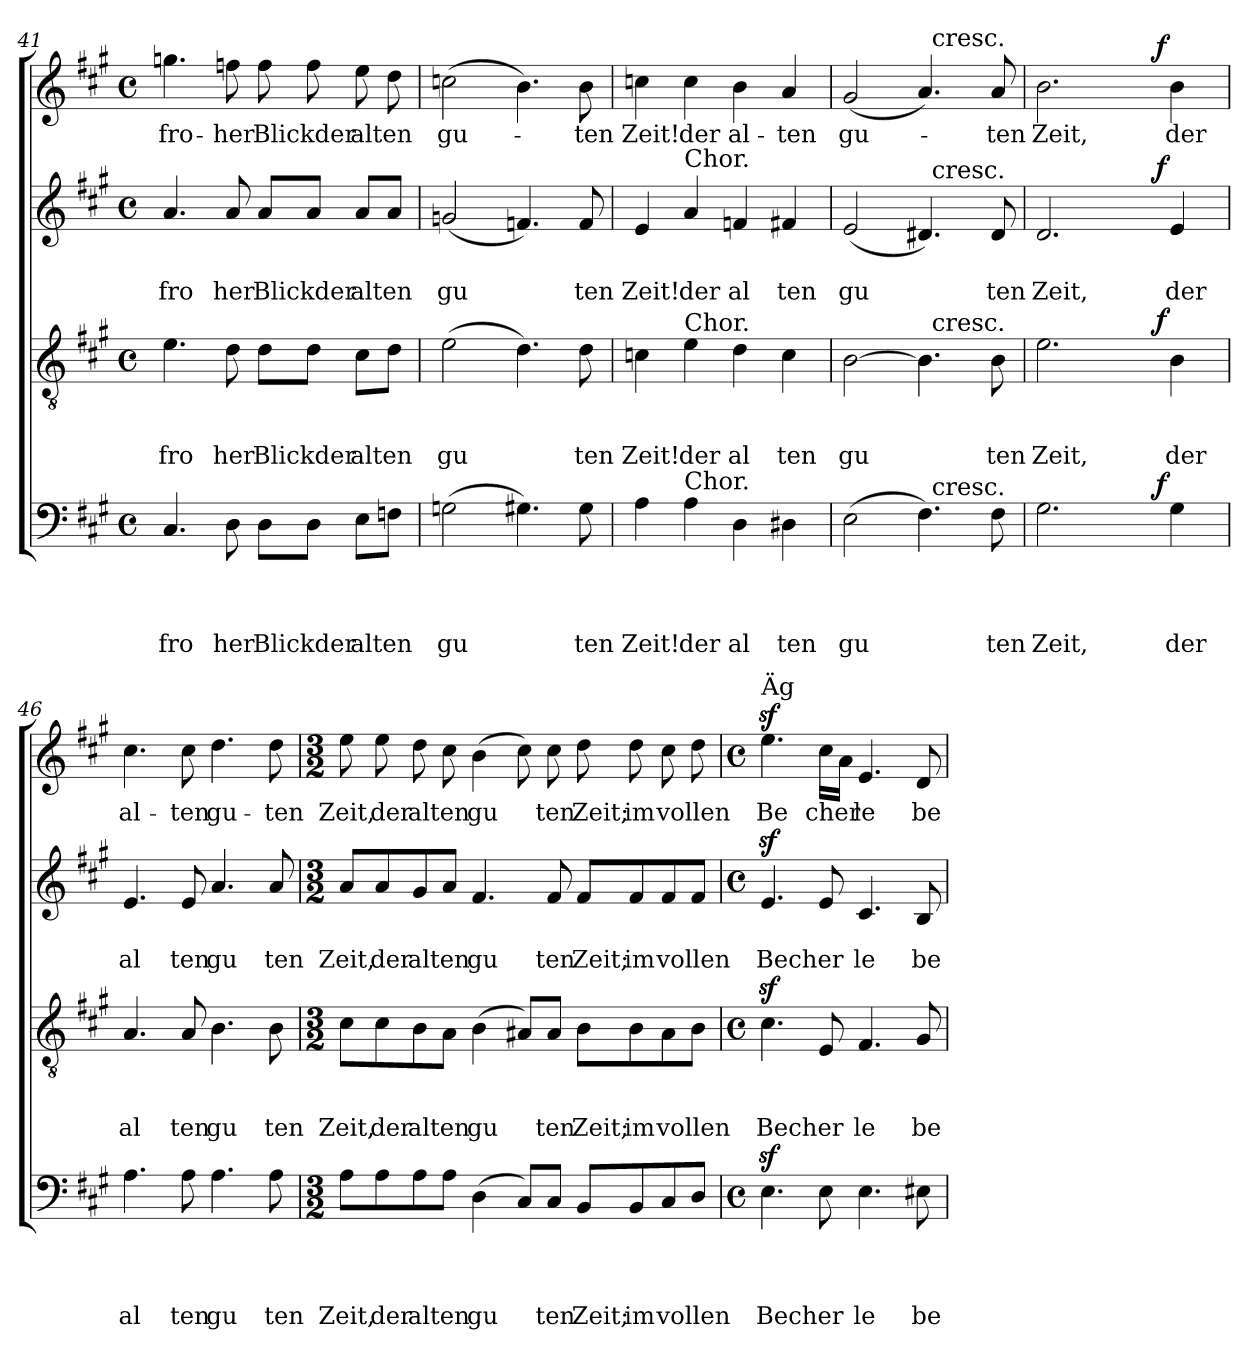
**kern	**text	**text	**text	**text	**dynam	**kern	**text	**text	**text	**dynam	**kern	**text	**text	**dynam	**kern	**text	**dynam
*part4	*part4	*part4	*part4	*part4	*part4	*part3	*part3	*part3	*part3	*part3	*part2	*part2	*part2	*part2	*part1	*part1	*part1
*staff4	*staff4	*staff4	*staff4	*staff4	*staff4	*staff3	*staff3	*staff3	*staff3	*staff3	*staff2	*staff2	*staff2	*staff2	*staff1	*staff1	*staff1
!!LO:PB:g=z
*clefF4	*	*	*	*	*	*clefGv2	*	*	*	*	*clefG2	*	*	*	*clefG2	*	*
*k[f#c#g#]	*	*	*	*	*	*k[f#c#g#]	*	*	*	*	*k[f#c#g#]	*	*	*	*k[f#c#g#]	*	*
*A:	*	*	*	*	*	*A:	*	*	*	*	*A:	*	*	*	*A:	*	*
*M4/4	*	*	*	*	*	*M4/4	*	*	*	*	*M4/4	*	*	*	*M4/4	*	*
*met(c)	*	*	*	*	*	*met(c)	*	*	*	*	*met(c)	*	*	*	*met(c)	*	*
=41	=41	=41	=41	=41	=41	=41	=41	=41	=41	=41	=41	=41	=41	=41	=41	=41	=41
!	!	!	!	!LO:LY:b:rj	!	!	!	!	!LO:LY:b:rj	!	!	!	!LO:LY:b:rj	!	!	!LO:LY:b:rj	!
4.C#/	.	.	.	fro	.	4.e\	.	.	fro	.	4.a/	.	fro	.	4.ggn\	fro-	.
!	!	!	!	!LO:LY:b:rj	!	!	!	!	!LO:LY:b:rj	!	!	!	!LO:LY:b:rj	!	!	!LO:LY:b:rj	!
8D\	.	.	.	her	.	8d\	.	.	her	.	8a/	.	her	.	8ffn\	-her	.
!	!	!	!	!LO:LY:b:rj	!	!	!	!	!LO:LY:b:rj	!	!	!	!LO:LY:b:rj	!	!	!LO:LY:b:rj	!
8D\L	.	.	.	Blickder	.	8d\L	.	.	Blickder	.	8a/L	.	Blickder	.	8ff\	Blickder	.
8D\J	.	.	.	.	.	8d\J	.	.	.	.	8a/J	.	.	.	8ff\	.	.
!	!	!	!	!LO:LY:b:rj	!	!	!	!	!LO:LY:b:rj	!	!	!	!LO:LY:b:rj	!	!	!LO:LY:b:rj	!
8E\L	.	.	.	alten	.	8c#\L	.	.	alten	.	8a/L	.	alten	.	8ee\	alten	.
8Fn\J	.	.	.	.	.	8d\J	.	.	.	.	8a/J	.	.	.	8dd\	.	.
=42	=42	=42	=42	=42	=42	=42	=42	=42	=42	=42	=42	=42	=42	=42	=42	=42	=42
!	!	!	!	!LO:LY:b:rj	!	!	!	!	!LO:LY:b:rj	!	!	!	!LO:LY:b:rj	!	!	!LO:LY:b:rj	!
(>2Gn\	.	.	.	gu	.	(>2e\	.	.	gu	.	(<2gn/	.	gu	.	(>2ccn\	gu-	.
4.G#X\)	.	.	.	.	.	4.d\)	.	.	.	.	4.fn/)	.	.	.	4.b\)	.	.
!	!	!	!	!LO:LY:b:rj	!	!	!	!	!LO:LY:b:rj	!	!	!	!LO:LY:b:rj	!	!	!LO:LY:b:rj	!
8G#\	.	.	.	ten	.	8d\	.	.	ten	.	8f/	.	ten	.	8b\	-ten	.
=43	=43	=43	=43	=43	=43	=43	=43	=43	=43	=43	=43	=43	=43	=43	=43	=43	=43
!	!	!	!	!LO:LY:b:rj	!	!	!	!	!LO:LY:b:rj	!	!	!	!LO:LY:b:rj	!	!	!LO:LY:b:rj	!
4A\	.	.	.	Zeit!	.	4cn\	.	.	Zeit!	.	4e/	.	Zeit!	.	4ccn\	Zeit!	.
!	!	!	!	!	!	!	!	!	!	!	!LO:TX:a:t=Chor.	!	!	!	!	!	!
!	!	!	!	!	!	!LO:TX:a:t=Chor.	!	!	!	!	!	!	!	!	!	!	!
!LO:TX:a:t=Chor.	!	!	!	!	!	!	!	!	!	!	!	!	!	!	!	!	!
!	!	!	!	!LO:LY:b:rj	!	!	!	!	!LO:LY:b:rj	!	!	!	!LO:LY:b:rj	!	!	!LO:LY:b:rj	!
4A\	.	.	.	der	.	4e\	.	.	der	.	4a/	.	der	.	4cc\	der	.
!	!	!	!	!LO:LY:b:rj	!	!	!	!	!LO:LY:b:rj	!	!	!	!LO:LY:b:rj	!	!	!LO:LY:b:rj	!
4D\	.	.	.	al	.	4d\	.	.	al	.	4fn/	.	al	.	4b\	al-	.
!	!	!	!	!LO:LY:b:rj	!	!	!	!	!LO:LY:b:rj	!	!	!	!LO:LY:b:rj	!	!	!LO:LY:b:rj	!
4D#X\	.	.	.	ten	.	4c\	.	.	ten	.	4f#X/	.	ten	.	4a/	-ten	.
=44	=44	=44	=44	=44	=44	=44	=44	=44	=44	=44	=44	=44	=44	=44	=44	=44	=44
!	!	!	!	!LO:LY:b:rj	!	!	!	!	!LO:LY:b:rj	!	!	!	!LO:LY:b:rj	!	!	!LO:LY:b:rj	!
*^	*	*	*	*	*	*^	*	*	*	*	*^	*	*	*	*^	*	*
(>2E\	2ryy	.	.	.	gu	.	[>2B\	2ryy	.	.	gu	.	(<2e/	2ryy	.	gu	.	(<2g#/	2ryy	gu-	.
4.F#\)	32ryy	.	.	.	.	.	4.B\]	32ryy	.	.	.	.	4.d#X/)	32ryy	.	.	.	4.a/)	32ryy	.	.
!	!	!	!	!	!	!	!	!	!	!	!	!	!	!	!	!	!	!	!LO:TX:a:t=cresc.	!	!
!	!	!	!	!	!	!	!	!	!	!	!	!	!	!LO:TX:a:t=cresc.	!	!	!	!	!	!	!
!	!	!	!	!	!	!	!	!LO:TX:a:t=cresc.	!	!	!	!	!	!	!	!	!	!	!	!	!
!	!LO:TX:a:t=cresc.	!	!	!	!	!	!	!	!	!	!	!	!	!	!	!	!	!	!	!	!
.	4...ryy	.	.	.	.	.	.	4...ryy	.	.	.	.	.	4...ryy	.	.	.	.	4...ryy	.	.
!	!	!	!	!	!LO:LY:b:rj	!	!	!	!	!	!LO:LY:b:rj	!	!	!	!	!LO:LY:b:rj	!	!	!	!LO:LY:b:rj	!
8F#\	.	.	.	.	ten	.	8B\	.	.	.	ten	.	8d#/	.	.	ten	.	8a/	.	-ten	.
=45	=45	=45	=45	=45	=45	=45	=45	=45	=45	=45	=45	=45	=45	=45	=45	=45	=45	=45	=45	=45	=45
!	!	!	!	!	!LO:LY:b:rj	!	!	!	!	!	!LO:LY:b:rj	!	!	!	!	!LO:LY:b:rj	!	!	!	!LO:LY:b:rj	!
2.G#\	2ryy	.	.	.	Zeit,	.	2.e\	2ryy	.	.	Zeit,	.	2.d/	2ryy	.	Zeit,	.	2.b\	2ryy	Zeit,	.
.	8..ryy	.	.	.	.	.	.	8..ryy	.	.	.	.	.	8..ryy	.	.	.	.	8..ryy	.	.
!	!	!	!	!	!	!LO:DY:a	!	!	!	!	!	!LO:DY:a	!	!	!	!	!LO:DY:a	!	!	!	!LO:DY:a
.	4ryy	.	.	.	.	f	.	4ryy	.	.	.	f	.	4ryy	.	.	f	.	4ryy	.	f
!	!	!	!	!	!LO:LY:b:rj	!	!	!	!	!	!LO:LY:b:rj	!	!	!	!	!LO:LY:b:rj	!	!	!	!LO:LY:b:rj	!
4G#\	.	.	.	.	der	.	4B\	.	.	.	der	.	4e/	.	.	der	.	4b\	.	der	.
.	32ryy	.	.	.	.	.	.	32ryy	.	.	.	.	.	32ryy	.	.	.	.	32ryy	.	.
=46	=46	=46	=46	=46	=46	=46	=46	=46	=46	=46	=46	=46	=46	=46	=46	=46	=46	=46	=46	=46	=46
!	!	!	!	!	!LO:LY:b:rj	!	!	!	!	!	!LO:LY:b:rj	!	!	!	!	!LO:LY:b:rj	!	!	!	!LO:LY:b:rj	!
*v	*v	*	*	*	*	*	*	*	*	*	*	*	*v	*v	*	*	*	*v	*v	*	*
*	*	*	*	*	*	*v	*v	*	*	*	*	*	*	*	*	*	*	*
4.A\	.	.	.	al	.	4.A/	.	.	al	.	4.e/	.	al	.	4.cc#\	al-	.
!	!	!	!	!LO:LY:b:rj	!	!	!	!	!LO:LY:b:rj	!	!	!	!LO:LY:b:rj	!	!	!LO:LY:b:rj	!
8A\	.	.	.	ten	.	8A/	.	.	ten	.	8e/	.	ten	.	8cc#\	-ten	.
!	!	!	!	!LO:LY:b:rj	!	!	!	!	!LO:LY:b:rj	!	!	!	!LO:LY:b:rj	!	!	!LO:LY:b:rj	!
4.A\	.	.	.	gu	.	4.B\	.	.	gu	.	4.a/	.	gu	.	4.dd\	gu-	.
!	!	!	!	!LO:LY:b:rj	!	!	!	!	!LO:LY:b:rj	!	!	!	!LO:LY:b:rj	!	!	!LO:LY:b:rj	!
8A\	.	.	.	ten	.	8B\	.	.	ten	.	8a/	.	ten	.	8dd\	-ten	.
!!LO:LB:g=z
=47	=47	=47	=47	=47	=47	=47	=47	=47	=47	=47	=47	=47	=47	=47	=47	=47	=47
*M3/2	*	*	*	*	*	*M3/2	*	*	*	*	*M3/2	*	*	*	*M3/2	*	*
!	!	!	!	!LO:LY:b:rj	!	!	!	!	!LO:LY:b:rj	!	!	!	!LO:LY:b:rj	!	!	!LO:LY:b:rj	!
8A\L	.	.	.	Zeit,	.	8c#\L	.	.	Zeit,	.	8a/L	.	Zeit,	.	8ee\	Zeit,	.
!	!	!	!	!LO:LY:b:rj	!	!	!	!	!LO:LY:b:rj	!	!	!	!LO:LY:b:rj	!	!	!LO:LY:b:rj	!
8A\	.	.	.	der	.	8c#\	.	.	der	.	8a/	.	der	.	8ee\	der	.
!	!	!	!	!LO:LY:b:rj	!	!	!	!	!LO:LY:b:rj	!	!	!	!LO:LY:b:rj	!	!	!LO:LY:b:rj	!
8A\	.	.	.	alten	.	8B\	.	.	alten	.	8g#/	.	alten	.	8dd\	alten	.
8A\J	.	.	.	.	.	8A\J	.	.	.	.	8a/J	.	.	.	8cc#\	.	.
!	!	!	!	!LO:LY:b:rj	!	!	!	!	!LO:LY:b:rj	!	!	!	!LO:LY:b:rj	!	!	!LO:LY:b:rj	!
(>4D\	.	.	.	gu	.	(>4B\	.	.	gu	.	4.f#/	.	gu	.	(>4b\	gu	.
8C#/L)	.	.	.	.	.	8A#X/L)	.	.	.	.	.	.	.	.	8cc#\)	.	.
!	!	!	!	!LO:LY:b:rj	!	!	!	!	!LO:LY:b:rj	!	!	!	!LO:LY:b:rj	!	!	!LO:LY:b:rj	!
8C#/J	.	.	.	ten	.	8A#/J	.	.	ten	.	8f#/	.	ten	.	8cc#\	ten	.
!	!	!	!	!LO:LY:b:rj	!	!	!	!	!LO:LY:b:rj	!	!	!	!LO:LY:b:rj	!	!	!LO:LY:b:rj	!
8BB/L	.	.	.	Zeit;	.	8B\L	.	.	Zeit;	.	8f#/L	.	Zeit;	.	8dd\	Zeit;	.
!	!	!	!	!LO:LY:b:rj	!	!	!	!	!LO:LY:b:rj	!	!	!	!LO:LY:b:rj	!	!	!LO:LY:b:rj	!
8BB/	.	.	.	im	.	8B\	.	.	im	.	8f#/	.	im	.	8dd\	im	.
!	!	!	!	!LO:LY:b:rj	!	!	!	!	!LO:LY:b:rj	!	!	!	!LO:LY:b:rj	!	!	!LO:LY:b:rj	!
8C#/	.	.	.	vollen	.	8A#\	.	.	vollen	.	8f#/	.	vollen	.	8cc#\	vollen	.
8D/J	.	.	.	.	.	8B\J	.	.	.	.	8f#/J	.	.	.	8dd\	.	.
=48	=48	=48	=48	=48	=48	=48	=48	=48	=48	=48	=48	=48	=48	=48	=48	=48	=48
*M4/4	*	*	*	*	*	*M4/4	*	*	*	*	*M4/4	*	*	*	*M4/4	*	*
*met(c)	*	*	*	*	*	*met(c)	*	*	*	*	*met(c)	*	*	*	*met(c)	*	*
!	!	!	!	!	!	!	!	!	!	!	!	!	!	!	!LO:TX:a:t=Äg	!	!
!	!	!	!	!LO:LY:b:rj	!	!	!	!	!LO:LY:b:rj	!	!	!	!LO:LY:b:rj	!	!	!LO:LY:b:rj	!
4.Ez>\	.	.	.	Becher	.	4.c#z>\	.	.	Becher	.	4.ez>/	.	Becher	.	4.eez>\	Be	.
!	!	!	!	!	!	!	!	!	!	!	!	!	!	!	!	!LO:LY:b:rj	!
8E\	.	.	.	.	.	8E/	.	.	.	.	8e/	.	.	.	16cc#\LL	cher	.
.	.	.	.	.	.	.	.	.	.	.	.	.	.	.	16a\JJ	.	.
!	!	!	!	!LO:LY:b:rj	!	!	!	!	!LO:LY:b:rj	!	!	!	!LO:LY:b:rj	!	!	!LO:LY:b:rj	!
4.E\	.	.	.	le	.	4.F#/	.	.	le	.	4.c#/	.	le	.	4.e/	le	.
!	!	!	!	!LO:LY:b:rj	!	!	!	!	!LO:LY:b:rj	!	!	!	!LO:LY:b:rj	!	!	!LO:LY:b:rj	!
8E#X\	.	.	.	be	.	8G#/	.	.	be	.	8B/	.	be	.	8d/	be	.
=	=	=	=	=	=	=	=	=	=	=	=	=	=	=	=	=	=
*-	*-	*-	*-	*-	*-	*-	*-	*-	*-	*-	*-	*-	*-	*-	*-	*-	*-
